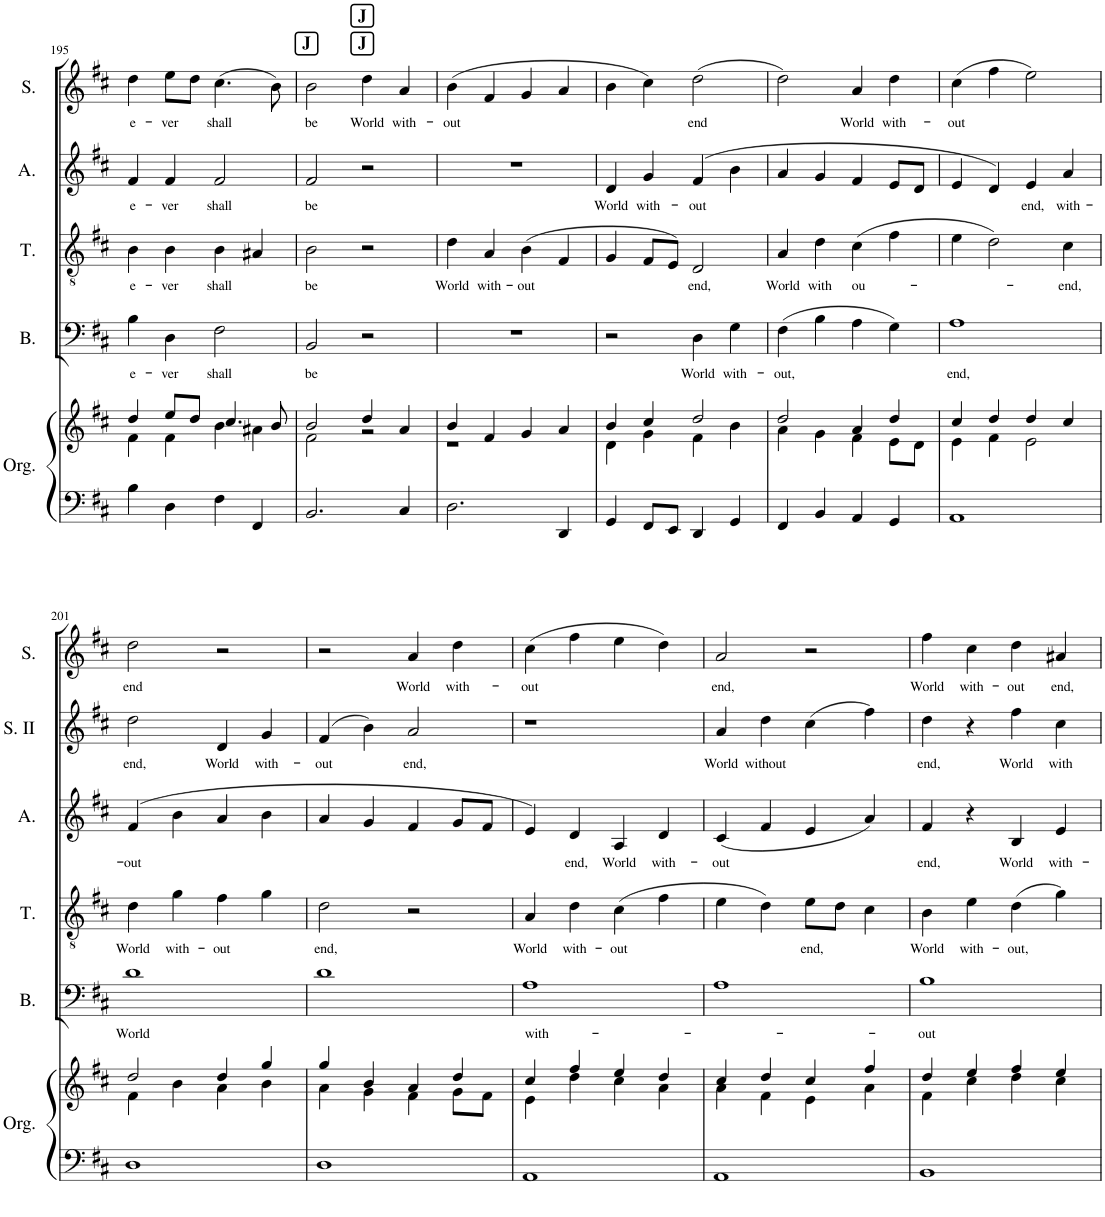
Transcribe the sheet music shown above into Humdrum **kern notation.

**kern	**kern	**kern	**text	**kern	**text	**kern	**text	**kern	**text	**kern	**text
*part6	*part6	*part5	*part5	*part4	*part4	*part3	*part3	*part2	*part2	*part1	*part1
*staff7	*staff6	*staff5	*staff5	*staff4	*staff4	*staff3	*staff3	*staff2	*staff2	*staff1	*staff1
*I"Organ	*	*I"Bass	*	*I"Tenor	*	*I"Alto	*	*I"Soprano II	*	*I"Soprano I	*
*I'Org.	*	*I'B.	*	*I'T.	*	*I'A.	*	*I'S. II	*	*I'S.	*
!!LO:PB:g=z
*clefF4	*clefG2	*clefF4	*	*clefGv2	*	*clefG2	*	*clefG2	*	*clefG2	*
*k[f#c#]	*k[f#c#]	*k[f#c#]	*	*k[f#c#]	*	*k[f#c#]	*	*k[f#c#]	*	*k[f#c#]	*
*M4/4	*M4/4	*M4/4	*	*M4/4	*	*M4/4	*	*M4/4	*	*M4/4	*
*met(c|)	*met(c|)	*met(c|)	*	*met(c|)	*	*met(c|)	*	*met(c|)	*	*met(c|)	*
=195	=195	=195	=195	=195	=195	=195	=195	=195	=195	=195	=195
*	*^	*	*	*	*	*	*	*	*	*	*
!	!	!	!	!LO:LY:b	!	!LO:LY:b	!	!LO:LY:b	!	!	!	!LO:LY:b
4B\	4dd/	4f#\	4B\	e-	4B\	e-	4f#/	e-	1r	.	4dd\	e-
!	!	!	!	!LO:LY:b	!	!LO:LY:b	!	!LO:LY:b	!	!	!	!LO:LY:b
4D\	8ee/L	4f#\	4D\	-ver	4B\	-ver	4f#/	-ver	.	.	8ee\L	-ver
.	8dd/J	.	.	.	.	.	.	.	.	.	8dd\J	.
!	!	!	!	!LO:LY:b	!	!LO:LY:b	!	!LO:LY:b	!	!	!	!LO:LY:b
4F#\	4.cc#/	4b\	2F#\	shall	4B\	shall	2f#/	shall	.	.	(4.cc#\	shall
4FF#/	.	4a#X\	.	.	4A#X/	.	.	.	.	.	.	.
.	8b/	.	.	.	.	.	.	.	.	.	8b\)	.
=196	=196	=196	=196	=196	=196	=196	=196	=196	=196	=196	=196	=196
!	!	!	!	!	!	!	!	!	!	!	!LO:TX:a:B:t=J	!
!	!	!	!	!LO:LY:b	!	!LO:LY:b	!	!LO:LY:b	!	!	!	!LO:LY:b
2.BB/	2b/	2f#\	2BB/	be	2B\	be	2f#/	be	1r	.	2b\	be
!	!	!	!	!	!	!	!	!	!	!	!LO:TX:a:B:t=J	!
!	!	!	!	!	!	!	!	!	!	!	!LO:TX:a:B:t=J	!
!	!	!	!	!	!	!	!	!	!	!	!	!LO:LY:b
.	4dd/	2r	2r	.	2r	.	2r	.	.	.	4dd\	World
!	!	!	!	!	!	!	!	!	!	!	!	!LO:LY:b
4C#/	4a/	.	.	.	.	.	.	.	.	.	4a/	with-
=197	=197	=197	=197	=197	=197	=197	=197	=197	=197	=197	=197	=197
!	!	!	!	!	!	!LO:LY:b	!	!	!	!	!	!LO:LY:b
2.D\	4b/	1r	1r	.	4d\	World	1r	.	1r	.	(4b\	-out
!	!	!	!	!	!	!LO:LY:b	!	!	!	!	!	!
.	4f#/	.	.	.	4A/	with-	.	.	.	.	4f#/	.
!	!	!	!	!	!	!LO:LY:b	!	!	!	!	!	!
.	4g/	.	.	.	(4B\	-out	.	.	.	.	4g/	.
4DD/	4a/	.	.	.	4F#/	.	.	.	.	.	4a/	.
=198	=198	=198	=198	=198	=198	=198	=198	=198	=198	=198	=198	=198
!	!	!	!	!	!	!	!	!LO:LY:b	!	!	!	!
4GG/	4b/	4d\	2r	.	4G/	.	4d/	World	1r	.	4b\	.
!	!	!	!	!	!	!	!	!LO:LY:b	!	!	!	!
8FF#/L	4cc#/	4g\	.	.	8F#/L	.	4g/	with-	.	.	4cc#\)	.
8EE/J	.	.	.	.	8E/J)	.	.	.	.	.	.	.
!	!	!	!	!LO:LY:b	!	!LO:LY:b	!	!LO:LY:b	!	!	!	!LO:LY:b
4DD/	2dd/	4f#\	4D\	World	2D/	end,	(4f#/	-out	.	.	(2dd\	end
!	!	!	!	!LO:LY:b	!	!	!	!	!	!	!	!
4GG/	.	4b\	4G\	with-	.	.	4b\	.	.	.	.	.
=199	=199	=199	=199	=199	=199	=199	=199	=199	=199	=199	=199	=199
!	!	!	!	!LO:LY:b	!	!LO:LY:b	!	!	!	!	!	!
4FF#/	2dd/	4a\	(4F#\	-out,	4A/	World	4a/	.	1r	.	2dd\)	.
!	!	!	!	!	!	!LO:LY:b	!	!	!	!	!	!
4BB/	.	4g\	4B\	.	4d\	with	4g/	.	.	.	.	.
!	!	!	!	!	!	!LO:LY:b	!	!	!	!	!	!LO:LY:b
4AA/	4a/	4f#\	4A\	.	(4c#\	ou-	4f#/	.	.	.	4a/	World
!	!	!	!	!	!	!	!	!	!	!	!	!LO:LY:b
4GG/	4dd/	8e\L	4G\)	.	4f#\	.	8e/L	.	.	.	4dd\	with-
.	.	8d\J	.	.	.	.	8d/J	.	.	.	.	.
=200	=200	=200	=200	=200	=200	=200	=200	=200	=200	=200	=200	=200
!	!	!	!	!LO:LY:b	!	!	!	!	!	!	!	!LO:LY:b
1AA	4cc#/	4e\	1A	end,	4e\	.	4e/	.	1r	.	(4cc#\	-out
.	4dd/	4f#\	.	.	2d\)	.	4d/)	.	.	.	4ff#\	.
!	!	!	!	!	!	!	!	!LO:LY:b	!	!	!	!
.	4dd/	2e\	.	.	.	.	4e/	end,	.	.	2ee\)	.
!	!	!	!	!	!	!LO:LY:b	!	!LO:LY:b	!	!	!	!
.	4cc#/	.	.	.	4c#\	-end,	4a/	with-	.	.	.	.
!!LO:LB:g=z
=201	=201	=201	=201	=201	=201	=201	=201	=201	=201	=201	=201	=201
!	!	!	!	!LO:LY:b	!	!LO:LY:b	!	!LO:LY:b	!	!LO:LY:b	!	!LO:LY:b
1D	2dd/	4f#\	1d	World	4d\	World	(4f#/	-out	2dd\	end,	2dd\	end
!	!	!	!	!	!	!LO:LY:b	!	!	!	!	!	!
.	.	4b\	.	.	4g\	with-	4b\	.	.	.	.	.
!	!	!	!	!	!	!LO:LY:b	!	!	!	!LO:LY:b	!	!
.	4dd/	4a\	.	.	4f#\	-out	4a/	.	4d/	World	2r	.
!	!	!	!	!	!	!	!	!	!	!LO:LY:b	!	!
.	4gg/	4b\	.	.	4g\	.	4b\	.	4g/	with-	.	.
=202	=202	=202	=202	=202	=202	=202	=202	=202	=202	=202	=202	=202
!	!	!	!	!	!	!LO:LY:b	!	!	!	!LO:LY:b	!	!
1D	4gg/	4a\	1d	.	2d\	end,	4a/	.	(4f#/	-out	2r	.
.	4b/	4g\	.	.	.	.	4g/	.	4b\)	.	.	.
!	!	!	!	!	!	!	!	!	!	!LO:LY:b	!	!LO:LY:b
.	4a/	4f#\	.	.	2r	.	4f#/	.	2a/	end,	4a/	World
!	!	!	!	!	!	!	!	!	!	!	!	!LO:LY:b
.	4dd/	8g\L	.	.	.	.	8g/L	.	.	.	4dd\	with-
.	.	8f#\J	.	.	.	.	8f#/J	.	.	.	.	.
=203	=203	=203	=203	=203	=203	=203	=203	=203	=203	=203	=203	=203
!	!	!	!	!LO:LY:b	!	!LO:LY:b	!	!	!	!	!	!LO:LY:b
1AA	4cc#/	4e\	1A	with-	4A/	World	4e/)	.	1r	.	(4cc#\	-out
!	!	!	!	!	!	!LO:LY:b	!	!LO:LY:b	!	!	!	!
.	4ff#/	4dd\	.	.	4d\	with-	4d/	end,	.	.	4ff#\	.
!	!	!	!	!	!	!LO:LY:b	!	!LO:LY:b	!	!	!	!
.	4ee/	4cc#\	.	.	(4c#\	-out	4A/	World	.	.	4ee\	.
!	!	!	!	!	!	!	!	!LO:LY:b	!	!	!	!
.	4dd/	4a\	.	.	4f#\	.	4d/	with-	.	.	4dd\)	.
=204	=204	=204	=204	=204	=204	=204	=204	=204	=204	=204	=204	=204
!	!	!	!	!	!	!	!	!LO:LY:b	!	!LO:LY:b	!	!LO:LY:b
1AA	4cc#/	4a\	1A	.	4e\	.	(4c#/	-out	4a/	World	2a/	end,
!	!	!	!	!	!	!	!	!	!	!LO:LY:b	!	!
.	4dd/	4f#\	.	.	4d\)	.	4f#/	.	4dd\	without	.	.
!	!	!	!	!	!	!LO:LY:b	!	!	!	!	!	!
.	4cc#/	4e\	.	.	8e\L	end,	4e/	.	(4cc#\	.	2r	.
.	.	.	.	.	8d\J	.	.	.	.	.	.	.
.	4ff#/	4a\	.	.	4c#\	.	4a/)	.	4ff#\)	.	.	.
=205	=205	=205	=205	=205	=205	=205	=205	=205	=205	=205	=205	=205
!	!	!	!	!LO:LY:b	!	!LO:LY:b	!	!LO:LY:b	!	!LO:LY:b	!	!LO:LY:b
1BB	4dd/	4f#\	1B	-out	4B\	World	4f#/	end,	4dd\	end,	4ff#\	World
!	!	!	!	!	!	!LO:LY:b	!	!	!	!	!	!LO:LY:b
.	4ee/	4cc#\	.	.	4e\	with-	4r	.	4r	.	4cc#\	with-
!	!	!	!	!	!	!LO:LY:b	!	!LO:LY:b	!	!LO:LY:b	!	!LO:LY:b
.	4ff#/	4dd\	.	.	(4d\	-out,	4B/	World	4ff#\	World	4dd\	-out
!	!	!	!	!	!	!	!	!LO:LY:b	!	!LO:LY:b	!	!LO:LY:b
.	4ee/	4cc#\	.	.	4g\)	.	4e/	with-	4cc#\	with	4a#X/	end,
*	*v	*v	*	*	*	*	*	*	*	*	*	*
=	=	=	=	=	=	=	=	=	=	=	=
*-	*-	*-	*-	*-	*-	*-	*-	*-	*-	*-	*-
